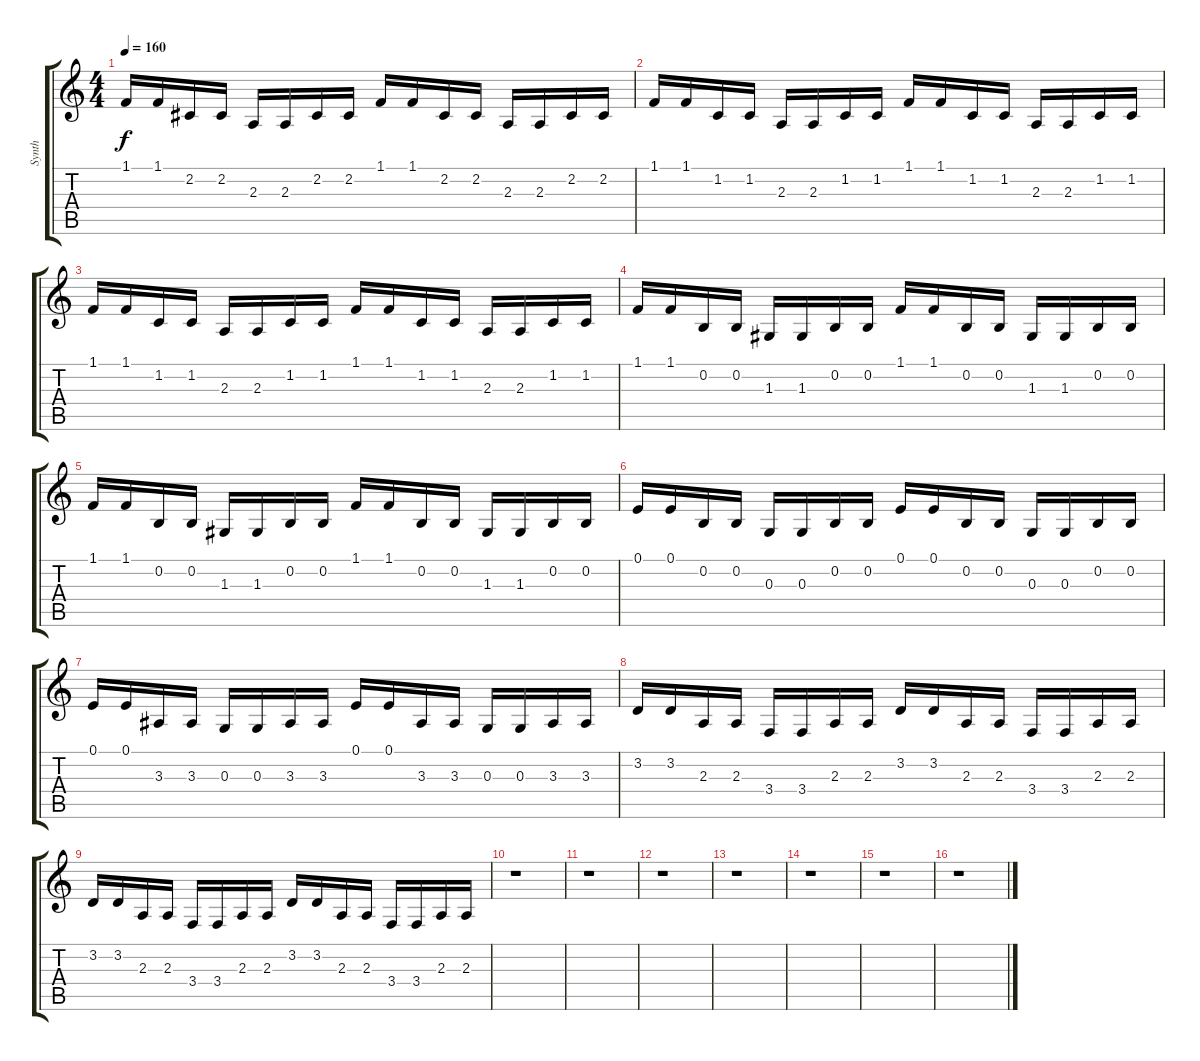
\track ("Synth" "Synth") {instrument pizzicatostrings}
\staff {score tabs}
\tuning (E4 B3 G3 D3 A2 E2) {hide}
\ts (4 4)
\tempo 160
\clef g2
\ks c
1.1.16{dy f} 1.1.16 2.2.16 2.2.16 2.3.16 2.3.16 2.2.16 2.2.16 1.1.16 1.1.16 2.2.16 2.2.16 2.3.16 2.3.16 2.2.16 2.2.16 |
1.1.16 1.1.16 1.2.16 1.2.16 2.3.16 2.3.16 1.2.16 1.2.16 1.1.16 1.1.16 1.2.16 1.2.16 2.3.16 2.3.16 1.2.16 1.2.16 |
1.1.16 1.1.16 1.2.16 1.2.16 2.3.16 2.3.16 1.2.16 1.2.16 1.1.16 1.1.16 1.2.16 1.2.16 2.3.16 2.3.16 1.2.16 1.2.16 |
1.1.16 1.1.16 0.2.16 0.2.16 1.3.16 1.3.16 0.2.16 0.2.16 1.1.16 1.1.16 0.2.16 0.2.16 1.3.16 1.3.16 0.2.16 0.2.16 |
1.1.16 1.1.16 0.2.16 0.2.16 1.3.16 1.3.16 0.2.16 0.2.16 1.1.16 1.1.16 0.2.16 0.2.16 1.3.16 1.3.16 0.2.16 0.2.16 |
0.1.16 0.1.16 0.2.16 0.2.16 0.3.16 0.3.16 0.2.16 0.2.16 0.1.16 0.1.16 0.2.16 0.2.16 0.3.16 0.3.16 0.2.16 0.2.16 |
0.1.16 0.1.16 3.3.16 3.3.16 0.3.16 0.3.16 3.3.16 3.3.16 0.1.16 0.1.16 3.3.16 3.3.16 0.3.16 0.3.16 3.3.16 3.3.16 |
3.2.16 3.2.16 2.3.16 2.3.16 3.4.16 3.4.16 2.3.16 2.3.16 3.2.16 3.2.16 2.3.16 2.3.16 3.4.16 3.4.16 2.3.16 2.3.16 |
3.2.16 3.2.16 2.3.16 2.3.16 3.4.16 3.4.16 2.3.16 2.3.16 3.2.16 3.2.16 2.3.16 2.3.16 3.4.16 3.4.16 2.3.16 2.3.16 |
r.1 |
r.1 |
r.1 |
r.1 |
r.1 |
r.1 |
r.1
